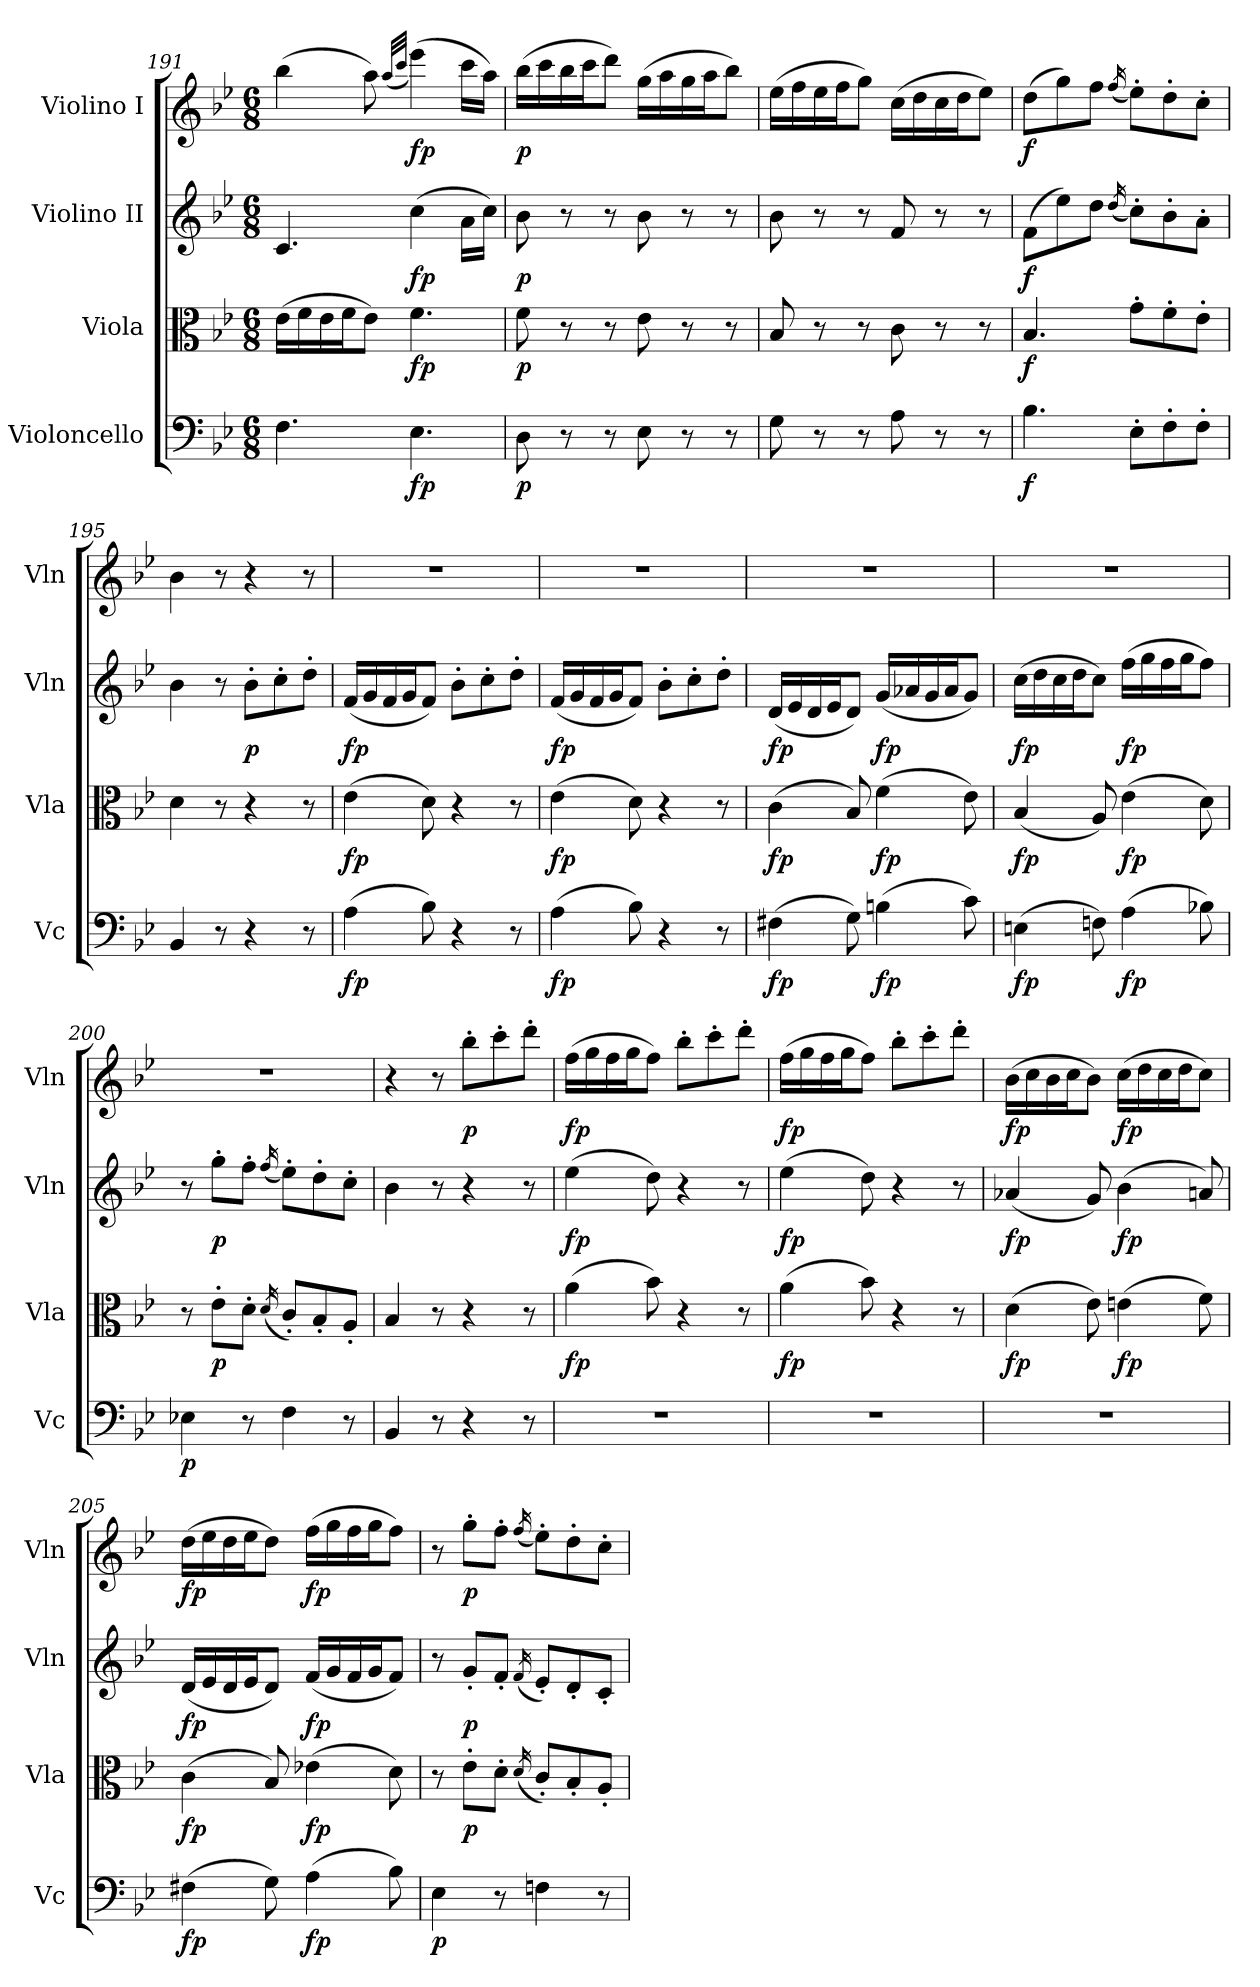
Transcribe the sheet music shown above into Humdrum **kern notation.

**kern	**dynam	**kern	**dynam	**kern	**dynam	**kern	**dynam
*part4	*part4	*part3	*part3	*part2	*part2	*part1	*part1
*staff4	*staff4	*staff3	*staff3	*staff2	*staff2	*staff1	*staff1
*I"Violoncello	*	*I"Viola	*	*I"Violino II	*	*I"Violino I	*
*I'Vc	*	*I'Vla	*	*I'Vln	*	*I'Vln	*
*clefF4	*	*clefC3	*	*clefG2	*	*clefG2	*
*k[b-e-]	*	*k[b-e-]	*	*k[b-e-]	*	*k[b-e-]	*
*B-:	*	*B-:	*	*B-:	*	*B-:	*
*M6/8	*	*M6/8	*	*M6/8	*	*M6/8	*
=191	=191	=191	=191	=191	=191	=191	=191
4.F	.	(16e-LL	.	4.c	.	(4bb-	.
.	.	16f	.	.	.	.	.
.	.	16e-	.	.	.	.	.
.	.	16fJ	.	.	.	.	.
.	.	8e-J)	.	.	.	8aa)	.
.	.	.	.	.	.	(<32qaa/LLL	.
.	.	.	.	.	.	32qccc/JJJ	.
4.E-	fp	4.f	fp	(4cc	fp	(4eee-)	fp
.	.	.	.	16aLL	.	16cccLL	.
.	.	.	.	16ccJJ)	.	16aaJJ)	.
=192	=192	=192	=192	=192	=192	=192	=192
8D	p	8f	p	8b-	p	(16bb-LL	p
.	.	.	.	.	.	16ccc	.
8r	.	8r	.	8r	.	16bb-	.
.	.	.	.	.	.	16cccJ	.
8r	.	8r	.	8r	.	8dddJ)	.
8E-	.	8e-	.	8b-	.	(16ggLL	.
.	.	.	.	.	.	16aa	.
8r	.	8r	.	8r	.	16gg	.
.	.	.	.	.	.	16aaJ	.
8r	.	8r	.	8r	.	8bb-J)	.
=193	=193	=193	=193	=193	=193	=193	=193
8G	.	8B-	.	8b-	.	(16ee-LL	.
.	.	.	.	.	.	16ff	.
8r	.	8r	.	8r	.	16ee-	.
.	.	.	.	.	.	16ffJ	.
8r	.	8r	.	8r	.	8ggJ)	.
8A	.	8c	.	8f	.	(16ccLL	.
.	.	.	.	.	.	16dd	.
8r	.	8r	.	8r	.	16cc	.
.	.	.	.	.	.	16ddJ	.
8r	.	8r	.	8r	.	8ee-J)	.
!!LO:PB:g=z
=194	=194	=194	=194	=194	=194	=194	=194
4.B-	f	4.B-	f	(8fL	f	(8ddL	f
.	.	.	.	8ee-)	.	8gg)	.
.	.	.	.	8ddJ	.	8ffJ	.
.	.	.	.	(<16qdd/	.	(<16qff/	.
8E-'L	.	8g'L	.	8cc'L)	.	8ee-'L)	.
8F'	.	8f'	.	8b-'	.	8dd'	.
8F'J	.	8e-'J	.	8a'J	.	8cc'J	.
=195	=195	=195	=195	=195	=195	=195	=195
4BB-	.	4d	.	4b-	.	4b-	.
8r	.	8r	.	8r	.	8r	.
4r	.	4r	.	8b-'L	p	4r	.
.	.	.	.	8cc'	.	.	.
8r	.	8r	.	8dd'J	.	8r	.
=196	=196	=196	=196	=196	=196	=196	=196
(4A	fp	(4e-	fp	(16fLL	fp	2.r	.
.	.	.	.	16g	.	.	.
.	.	.	.	16f	.	.	.
.	.	.	.	16gJ	.	.	.
8B-)	.	8d)	.	8fJ)	.	.	.
4r	.	4r	.	8b-'L	.	.	.
.	.	.	.	8cc'	.	.	.
8r	.	8r	.	8dd'J	.	.	.
=197	=197	=197	=197	=197	=197	=197	=197
(4A	fp	(4e-	fp	(16fLL	fp	2.r	.
.	.	.	.	16g	.	.	.
.	.	.	.	16f	.	.	.
.	.	.	.	16gJ	.	.	.
8B-)	.	8d)	.	8fJ)	.	.	.
4r	.	4r	.	8b-'L	.	.	.
.	.	.	.	8cc'	.	.	.
8r	.	8r	.	8dd'J	.	.	.
=198	=198	=198	=198	=198	=198	=198	=198
(4F#X	fp	(4c	fp	(16dLL	fp	2.r	.
.	.	.	.	16e-	.	.	.
.	.	.	.	16d	.	.	.
.	.	.	.	16e-J	.	.	.
8G)	.	8B-)	.	8dJ)	.	.	.
(4Bn	fp	(4f	fp	(16gLL	fp	.	.
.	.	.	.	16a-X	.	.	.
.	.	.	.	16g	.	.	.
.	.	.	.	16a-J	.	.	.
8c)	.	8e-)	.	8gJ)	.	.	.
=199	=199	=199	=199	=199	=199	=199	=199
(4En	fp	(4B-	fp	(16ccLL	fp	2.r	.
.	.	.	.	16dd	.	.	.
.	.	.	.	16cc	.	.	.
.	.	.	.	16ddJ	.	.	.
8Fn)	.	8A)	.	8ccJ)	.	.	.
(4A	fp	(4e-	fp	(16ffLL	fp	.	.
.	.	.	.	16gg	.	.	.
.	.	.	.	16ff	.	.	.
.	.	.	.	16ggJ	.	.	.
8B-X)	.	8d)	.	8ffJ)	.	.	.
!!LO:LB:g=z
=200	=200	=200	=200	=200	=200	=200	=200
4E-X	p	8r	.	8r	.	2.r	.
.	.	8e-'L	p	8gg'L	p	.	.
8r	.	8d'J	.	8ff'J	.	.	.
.	.	(<16qd/	.	(<16qff/	.	.	.
4F	.	8c'L)	.	8ee-'L)	.	.	.
.	.	8B-'	.	8dd'	.	.	.
8r	.	8A'J	.	8cc'J	.	.	.
=201	=201	=201	=201	=201	=201	=201	=201
4BB-	.	4B-	.	4b-	.	4r	.
8r	.	8r	.	8r	.	8r	.
4r	.	4r	.	4r	.	8bb-'L	p
.	.	.	.	.	.	8ccc'	.
8r	.	8r	.	8r	.	8ddd'J	.
=202	=202	=202	=202	=202	=202	=202	=202
2.r	.	(4a	fp	(4ee-	fp	(16ffLL	fp
.	.	.	.	.	.	16gg	.
.	.	.	.	.	.	16ff	.
.	.	.	.	.	.	16ggJ	.
.	.	8b-)	.	8dd)	.	8ffJ)	.
.	.	4r	.	4r	.	8bb-'L	.
.	.	.	.	.	.	8ccc'	.
.	.	8r	.	8r	.	8ddd'J	.
=203	=203	=203	=203	=203	=203	=203	=203
2.r	.	(4a	fp	(4ee-	fp	(16ffLL	fp
.	.	.	.	.	.	16gg	.
.	.	.	.	.	.	16ff	.
.	.	.	.	.	.	16ggJ	.
.	.	8b-)	.	8dd)	.	8ffJ)	.
.	.	4r	.	4r	.	8bb-'L	.
.	.	.	.	.	.	8ccc'	.
.	.	8r	.	8r	.	8ddd'J	.
=204	=204	=204	=204	=204	=204	=204	=204
2.r	.	(4d	fp	(4a-X	fp	(16b-LL	fp
.	.	.	.	.	.	16cc	.
.	.	.	.	.	.	16b-	.
.	.	.	.	.	.	16ccJ	.
.	.	8e-)	.	8g)	.	8b-J)	.
.	.	(4en	fp	(4b-	fp	(16ccLL	fp
.	.	.	.	.	.	16dd	.
.	.	.	.	.	.	16cc	.
.	.	.	.	.	.	16ddJ	.
.	.	8f)	.	8an)	.	8ccJ)	.
=205	=205	=205	=205	=205	=205	=205	=205
(4F#X	fp	(4c	fp	(16dLL	fp	(16ddLL	fp
.	.	.	.	16e-	.	16ee-	.
.	.	.	.	16d	.	16dd	.
.	.	.	.	16e-J	.	16ee-J	.
8G)	.	8B-)	.	8dJ)	.	8ddJ)	.
(4A	fp	(4e-X	fp	(16fLL	fp	(16ffLL	fp
.	.	.	.	16g	.	16gg	.
.	.	.	.	16f	.	16ff	.
.	.	.	.	16gJ	.	16ggJ	.
8B-)	.	8d)	.	8fJ)	.	8ffJ)	.
!!LO:LB:g=z
=206	=206	=206	=206	=206	=206	=206	=206
4E-	p	8r	.	8r	.	8r	.
.	.	8e-'L	p	8g'L	p	8gg'L	p
8r	.	8d'J	.	8f'J	.	8ff'J	.
.	.	(<16qd/	.	(<16qf/	.	(<16qff/	.
4Fn	.	8c'L)	.	8e-'L)	.	8ee-'L)	.
.	.	8B-'	.	8d'	.	8dd'	.
8r	.	8A'J	.	8c'J	.	8cc'J	.
=	=	=	=	=	=	=	=
*-	*-	*-	*-	*-	*-	*-	*-
